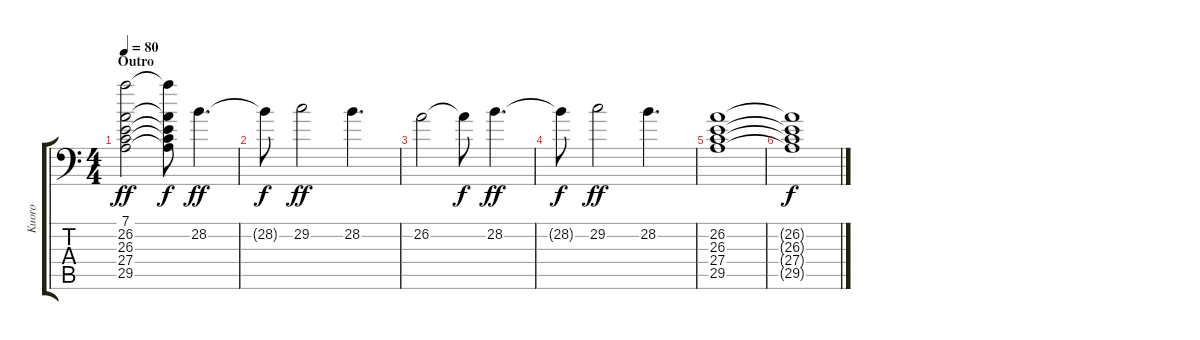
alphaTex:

\track ("Kuoro" "Kuoro") {instrument pad4choir}
\staff {score tabs}
\tuning (D5 G2 D2 A1 E1 B0) {hide}
\ts (4 4)
\section ("" "Outro")
\tempo 80
\clef f4
\ks c
(7.1 26.2 26.3 27.4 29.5).2{dy ff} (7.1{t} 26.2{t} 26.3{t} 27.4{t} 29.5{t}).8{dy f} 28.2.4{d dy ff} |
28.2{t}.8{dy f} 29.2.2{dy ff} 28.2.4{d} |
26.2.2 26.2{t}.8{dy f} 28.2.4{d dy ff} |
28.2{t}.8{dy f} 29.2.2{dy ff} 28.2.4{d} |
(26.2 26.3 27.4 29.5).1 |
(26.2{t} 26.3{t} 27.4{t} 29.5{t}).1{dy f}
